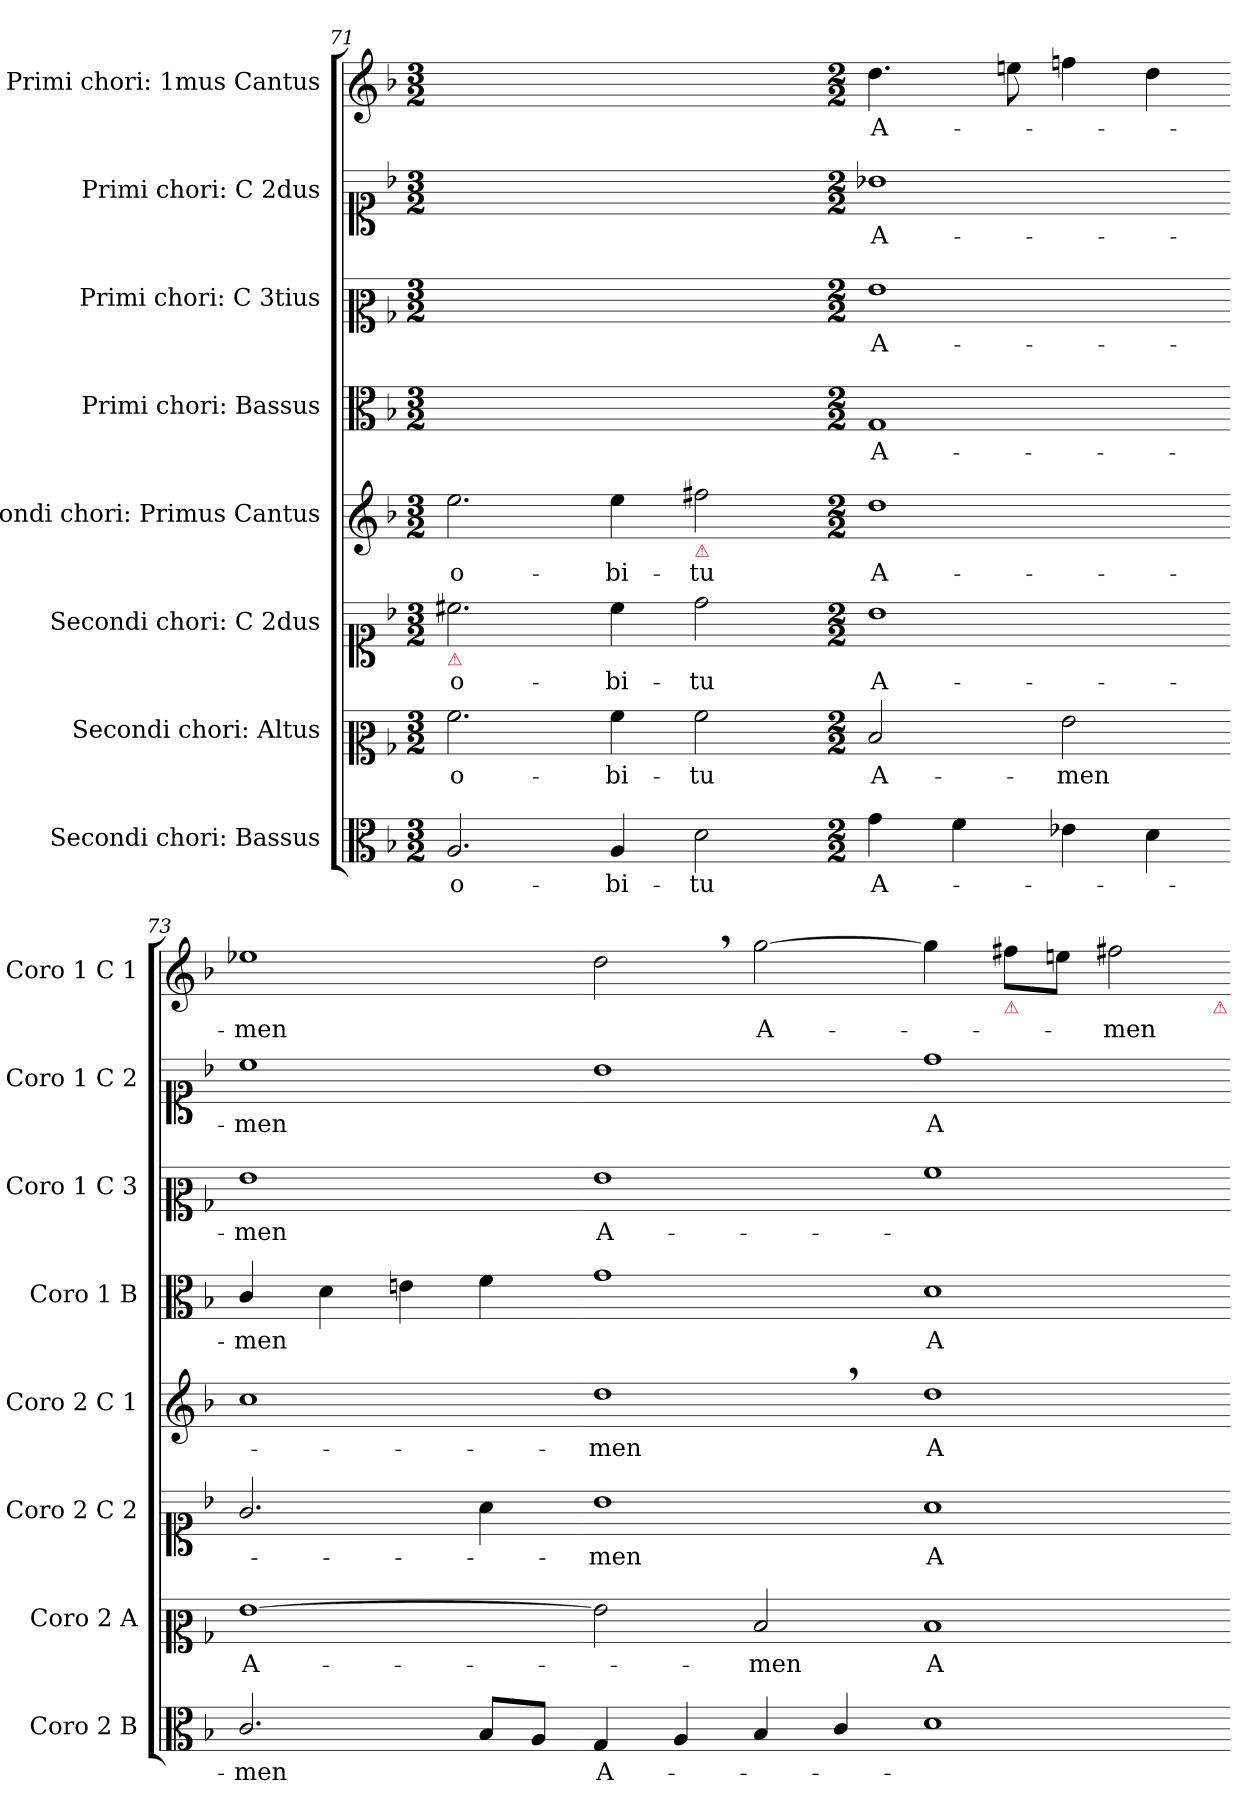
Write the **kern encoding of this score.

**kern	**text	**kern	**text	**kern	**text	**kern	**text	**kern	**text	**kern	**text	**kern	**text	**kern	**text
*part8	*part8	*part7	*part7	*part6	*part6	*part5	*part5	*part4	*part4	*part3	*part3	*part2	*part2	*part1	*part1
*staff8	*staff8	*staff7	*staff7	*staff6	*staff6	*staff5	*staff5	*staff4	*staff4	*staff3	*staff3	*staff2	*staff2	*staff1	*staff1
*I"Secondi chori: Bassus	*	*I"Secondi chori: Altus	*	*I"Secondi chori: C 2dus	*	*I"Secondi chori: Primus Cantus	*	*I"Primi chori: Bassus	*	*I"Primi chori: C 3tius	*	*I"Primi chori: C 2dus	*	*I"Primi chori: 1mus Cantus	*
*I'Coro 2 B	*	*I'Coro 2 A	*	*I'Coro 2 C 2	*	*I'Coro 2 C 1	*	*I'Coro 1 B	*	*I'Coro 1 C 3	*	*I'Coro 1 C 2	*	*I'Coro 1 C 1	*
*clefC3	*	*clefC2	*	*clefC1	*	*clefG2	*	*clefC3	*	*clefC2	*	*clefC1	*	*clefG2	*
*k[b-]	*	*k[b-]	*	*k[b-]	*	*k[b-]	*	*k[b-]	*	*k[b-]	*	*k[b-]	*	*k[b-]	*
*M3/2	*	*M3/2	*	*M3/2	*	*M3/2	*	*M3/2	*	*M3/2	*	*M3/2	*	*M3/2	*
=71	=71	=71	=71	=71	=71	=71	=71	=71	=71	=71	=71	=71	=71	=71	=71
!	!	!	!	!LO:TX:b:color=crimson:t=⚠	!	!	!	!	!	!	!	!	!	!	!
2.A/	o-	2.a\	o-	2.cc#X\	o-	2.ee\	o-	1.ryy	.	1.ryy	.	1.ryy	.	1.ryy	.
4A/	-bi-	4a\	-bi-	4cc#\	-bi-	4ee\	-bi-	.	.	.	.	.	.	.	.
!	!	!	!	!	!	!LO:TX:b:color=crimson:t=⚠	!	!	!	!	!	!	!	!	!
2d\	-tu	2a\	-tu	2dd\	-tu	2ff#X\	-tu	.	.	.	.	.	.	.	.
=72-	=72-	=72-	=72-	=72-	=72-	=72-	=72-	=72-	=72-	=72-	=72-	=72-	=72-	=72-	=72-
*M2/2	*	*M2/2	*	*M2/2	*	*M2/2	*	*M2/2	*	*M2/2	*	*M2/2	*	*M2/2	*
4g\	A-	2d/	A-	1b-	A-	1dd	A-	1G	A-	1g	A-	1b-X	A-	4.dd\	A-
4f\	.	.	.	.	.	.	.	.	.	.	.	.	.	.	.
.	.	.	.	.	.	.	.	.	.	.	.	.	.	8een\	.
4e-X\	.	2g\	-men	.	.	.	.	.	.	.	.	.	.	4ffn\	.
4d\	.	.	.	.	.	.	.	.	.	.	.	.	.	4dd\	.
=73-	=73-	=73-	=73-	=73-	=73-	=73-	=73-	=73-	=73-	=73-	=73-	=73-	=73-	=73-	=73-
2.c/	-men	[1g	A-	2.g/	.	1cc	.	4c/	-men	1g	-men	1cc	-men	1ee-X	-men
.	.	.	.	.	.	.	.	4d\	.	.	.	.	.	.	.
.	.	.	.	.	.	.	.	4en\	.	.	.	.	.	.	.
8B-/L	.	.	.	4a\	.	.	.	4f\	.	.	.	.	.	.	.
8A/J	.	.	.	.	.	.	.	.	.	.	.	.	.	.	.
=74-	=74-	=74-	=74-	=74-	=74-	=74-	=74-	=74-	=74-	=74-	=74-	=74-	=74-	=74-	=74-
4G/	A-	2g]	.	1b-	-men	1dd,<	-men	1g	.	1g	A-	1b-	.	2dd,<\	.
4A/	.	.	.	.	.	.	.	.	.	.	.	.	.	.	.
4B-/	.	2d/	-men	.	.	.	.	.	.	.	.	.	.	[2gg\	A-
4c/	.	.	.	.	.	.	.	.	.	.	.	.	.	.	.
=75-	=75-	=75-	=75-	=75-	=75-	=75-	=75-	=75-	=75-	=75-	=75-	=75-	=75-	=75-	=75-
1d	.	1d	A-	1a	A-	1dd	A-	1d	A-	1a	.	1dd	A-	4gg\]	.
!	!	!	!	!	!	!	!	!	!	!	!	!	!	!LO:TX:b:color=crimson:t=⚠	!
.	.	.	.	.	.	.	.	.	.	.	.	.	.	8ff#X\L	.
.	.	.	.	.	.	.	.	.	.	.	.	.	.	8een\J	.
.	.	.	.	.	.	.	.	.	.	.	.	.	.	2ff#X\	-men
!	!	!	!	!	!	!	!	!	!	!	!	!	!	!LO:TX:b:color=crimson:t=⚠	!
=-	=-	=-	=-	=-	=-	=-	=-	=-	=-	=-	=-	=-	=-	=-	=-
*-	*-	*-	*-	*-	*-	*-	*-	*-	*-	*-	*-	*-	*-	*-	*-
